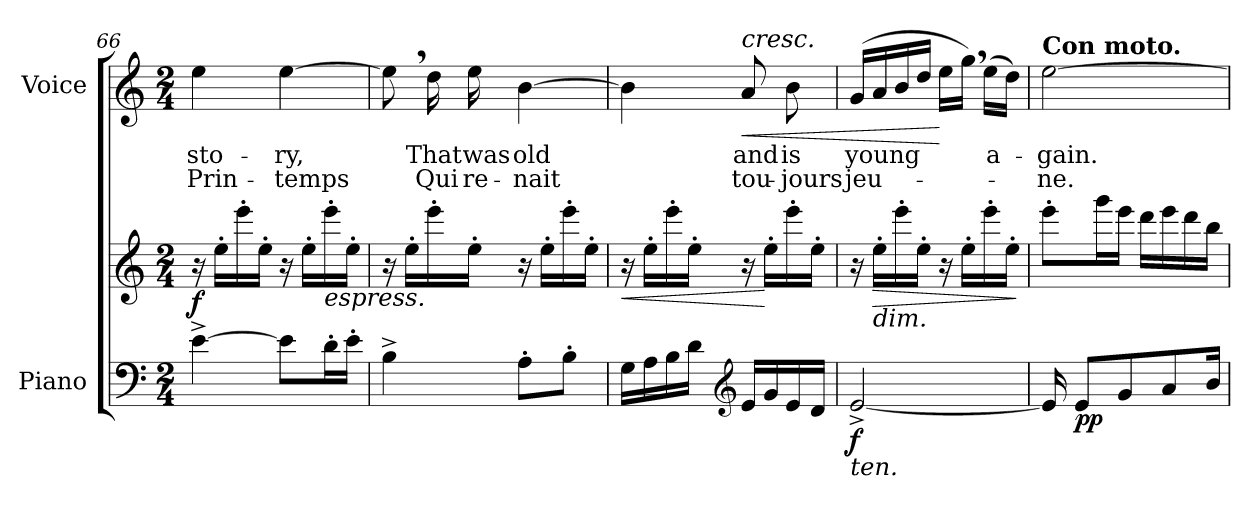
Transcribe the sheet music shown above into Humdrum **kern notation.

**kern	**kern	**dynam	**kern	**text	**text	**dynam
*part2	*part2	*part2	*part1	*part1	*part1	*part1
*staff3	*staff2	*staff2/3	*staff1	*staff1	*staff1	*staff1
*I"Piano	*	*	*I"Voice	*	*	*
*I'Pno	*	*	*	*	*	*
*clefF4	*clefG2	*	*clefG2	*	*	*
*k[]	*k[]	*	*k[]	*	*	*
*M2/4	*M2/4	*	*M2/4	*	*	*
=66	=66	=66	=66	=66	=66	=66
!	!	!LO:DY:b	!	!LO:LY:b	!LO:LY:b	!
[4e^\	16r	f	4ee\	sto-	Prin-	.
.	16ee'\LL	.	.	.	.	.
.	16eee'\	.	.	.	.	.
.	16ee'\JJ	.	.	.	.	.
!	!	!	!	!LO:LY:b	!LO:LY:b	!
8e\L]	16r	.	[4ee\	-ry,	-temps	.
.	16ee'\LL	.	.	.	.	.
!	!LO:TX:b:i:t=espress.	!	!	!	!	!
16d'\L	16eee'\	.	.	.	.	.
16e'\JJ	16ee'\JJ	.	.	.	.	.
=67	=67	=67	=67	=67	=67	=67
4B^\	16r	.	8ee,\]	.	.	.
.	16ee'\LL	.	.	.	.	.
!	!	!	!	!LO:LY:b	!LO:LY:b	!
.	16eee'\	.	16dd\	That	Qui	.
!	!	!	!	!LO:LY:b	!LO:LY:b	!
.	16ee'\JJ	.	16ee\	was	re-	.
!	!	!	!	!LO:LY:b	!LO:LY:b	!
8A'\L	16r	.	[4b\	old	-nait	.
.	16ee'\LL	.	.	.	.	.
8B'\J	16eee'\	.	.	.	.	.
.	16ee'\JJ	.	.	.	.	.
!!LO:LB:g=z
=68	=68	=68	=68	=68	=68	=68
!	!	!LO:HP:b	!	!	!	!
16G\LL	16r	<	4b\]	.	.	.
16A\	16ee'\LL	.	.	.	.	.
16B\	16eee'\	.	.	.	.	.
16d\JJ	16ee'\JJ	.	.	.	.	.
*clefG2	*	*	*	*	*	*
!	!	!	!LO:TX:a:i:t=cresc.	!	!	!
!	!	!	!	!LO:LY:b	!LO:LY:b	!LO:HP:b
16e/LL	16r	.	8a/	and	tou-	<
16g/	16ee'\LL	[	.	.	.	.
!	!	!	!	!LO:LY:b	!LO:LY:b	!
16e/	16eee'\	.	8b\	is	-jours	.
16d/JJ	16ee'\JJ	.	.	.	.	.
!!LO:LB:g=z
=69	=69	=69	=69	=69	=69	=69
*^	*	*	*	*	*	*
!LO:TX:b:i:t=ten.	!	!	!	!	!	!	!
!	!	!	!LO:DY:b=2	!	!LO:LY:b	!LO:LY:b	!
[2e^/	8.ryy	16r	f	(16g/LL	-young	jeu-	.
!	!	!LO:TX:b:i:t=dim.	!	!	!	!	!
!	!	!	!LO:HP:b	!	!	!	!
.	.	16ee'\LL	>	16a/	.	.	.
.	.	16eee'\	.	16b/	.	.	.
.	16ryy	16ee'\JJ	.	16dd/JJ	.	.	.
.	4ryy	16r	.	16ee\LL	.	.	[
.	.	16ee'\LL	.	16gg,\JJ)	.	.	.
!	!	!	!	!	!LO:LY:b	!	!
.	.	16eee'\	.	(16ee\LL	a-	.	.
.	.	16ee'\JJ	.	16dd\JJ)	.	.	.
*v	*v	*	*	*	*	*	*
.	.	]	.	.	.	.
=70	=70	=70	=70	=70	=70	=70
!	!	!	!LO:TX:a:B:t=Con moto.	!	!	!
!	!	!LO:DY:b	!	!LO:LY:b	!LO:LY:b	!
!	!	!LO:DY:n=1:b	!	!	!	!LO:DY:a
!	!	!	!	!	!	!LO:DY:n=1:a
16e/]	8eee'\L	p other-dynamics	[2ee\	-gain.	-ne.	f other-dynamics
!	!	!LO:DY:n=2:b=2	!	!	!	!
8e/L	.	pp	.	.	.	.
.	16ggg\L	.	.	.	.	.
8g/	16eee\JJ	.	.	.	.	.
.	16ddd\LL	.	.	.	.	.
8a/	16eee\	.	.	.	.	.
.	16ddd\	.	.	.	.	.
16b/Jk	16bb\JJ	.	.	.	.	.
=	=	=	=	=	=	=
*-	*-	*-	*-	*-	*-	*-
